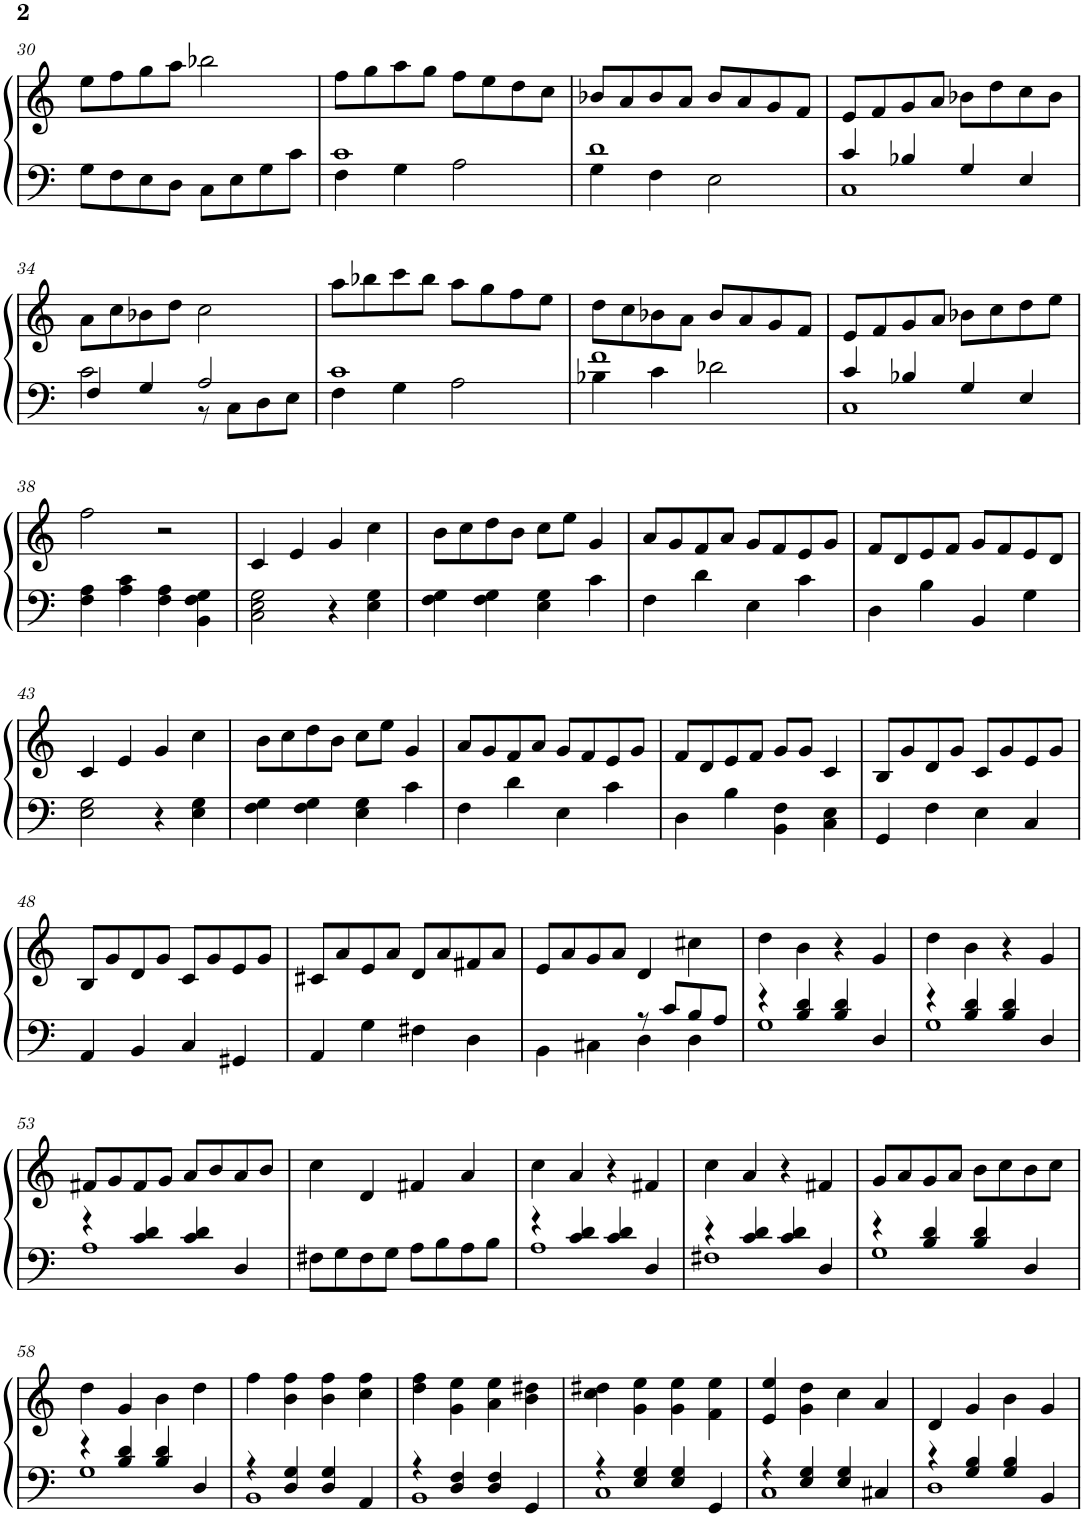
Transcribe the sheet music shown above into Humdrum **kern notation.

**kern	**kern
*part1	*part1
*staff2	*staff1
*I"Piano	*
*I'Pno.	*
!!LO:PB:g=z
*clefF4	*clefG2
*k[]	*k[]
*M2/2	*M2/2
*met(c|)	*met(c|)
=30	=30
8G\L	8ee\L
8F\	8ff\
8E\	8gg\
8D\J	8aa\J
8C\L	2bb-X\
8E\	.
8G\	.
8c\J	.
=31	=31
*^	*
1c	4F\	8ff\L
.	.	8gg\
.	4G\	8aa\
.	.	8gg\J
.	2A\	8ff\L
.	.	8ee\
.	.	8dd\
.	.	8cc\J
=32	=32	=32
1d	4G\	8b-X/L
.	.	8a/
.	4F\	8b-/
.	.	8a/J
.	2E\	8b-/L
.	.	8a/
.	.	8g/
.	.	8f/J
=33	=33	=33
4c/	1C	8e/L
.	.	8f/
4B-X/	.	8g/
.	.	8a/J
4G/	.	8b-X\L
.	.	8dd\
4E/	.	8cc\
.	.	8b-\J
!!LO:LB:g=z
=34	=34	=34
4F/	2c\	8a\L
.	.	8cc\
4G/	.	8b-X\
.	.	8dd\J
2A/	8r	2cc\
.	8C\L	.
.	8D\	.
.	8E\J	.
=35	=35	=35
1c	4F\	8aa\L
.	.	8bb-X\
.	4G\	8ccc\
.	.	8bb-\J
.	2A\	8aa\L
.	.	8gg\
.	.	8ff\
.	.	8ee\J
=36	=36	=36
1f	4B-X\	8dd\L
.	.	8cc\
.	4c\	8b-X\
.	.	8a\J
.	2d-X\	8b-/L
.	.	8a/
.	.	8g/
.	.	8f/J
=37	=37	=37
4c/	1C	8e/L
.	.	8f/
4B-X/	.	8g/
.	.	8a/J
4G/	.	8b-X\L
.	.	8cc\
4E/	.	8dd\
.	.	8ee\J
*v	*v	*
!!LO:LB:g=z
=38	=38
4F\ 4A\	2ff\
4A\ 4c\	.
4F\ 4A\	2r
4BB\ 4F\ 4G\	.
=39	=39
2C\ 2E\ 2G\	4c/
.	4e/
4r	4g/
4E\ 4G\	4cc\
=40	=40
4F\ 4G\	8b\L
.	8cc\
4F\ 4G\	8dd\
.	8b\J
4E\ 4G\	8cc\L
.	8ee\J
4c\	4g/
=41	=41
4F\	8a/L
.	8g/
4d\	8f/
.	8a/J
4E\	8g/L
.	8f/
4c\	8e/
.	8g/J
=42	=42
4D\	8f/L
.	8d/
4B\	8e/
.	8f/J
4BB/	8g/L
.	8f/
4G\	8e/
.	8d/J
!!LO:LB:g=z
=43	=43
2E\ 2G\	4c/
.	4e/
4r	4g/
4E\ 4G\	4cc\
=44	=44
4F\ 4G\	8b\L
.	8cc\
4F\ 4G\	8dd\
.	8b\J
4E\ 4G\	8cc\L
.	8ee\J
4c\	4g/
=45	=45
4F\	8a/L
.	8g/
4d\	8f/
.	8a/J
4E\	8g/L
.	8f/
4c\	8e/
.	8g/J
=46	=46
4D\	8f/L
.	8d/
4B\	8e/
.	8f/J
4BB\ 4F\	8g/L
.	8g/J
4C\ 4E\	4c/
=47	=47
4GG/	8B/L
.	8g/
4F\	8d/
.	8g/J
4E\	8c/L
.	8g/
4C/	8e/
.	8g/J
!!LO:LB:g=z
=48	=48
4AA/	8B/L
.	8g/
4BB/	8d/
.	8g/J
4C/	8c/L
.	8g/
4GG#X/	8e/
.	8g/J
=49	=49
4AA/	8c#X/L
.	8a/
4G\	8e/
.	8a/J
4F#X\	8d/L
.	8a/
4D\	8f#X/
.	8a/J
=50	=50
*^	*
4BB\	2ryy	8e/L
.	.	8a/
4C#X\	.	8g/
.	.	8a/J
8r	4D\	4d/
8c/L	.	.
8B/	4D\	4cc#X\
8A/J	.	.
=51	=51	=51
4r	1G	4dd\
4B/ 4d/	.	4b\
4B/ 4d/	.	4r
4D/	.	4g/
=52	=52	=52
4r	1G	4dd\
4B/ 4d/	.	4b\
4B/ 4d/	.	4r
4D/	.	4g/
!!LO:LB:g=z
=53	=53	=53
4r	1A	8f#X/L
.	.	8g/
4c/ 4d/	.	8f#/
.	.	8g/J
4c/ 4d/	.	8a/L
.	.	8b/
4D/	.	8a/
.	.	8b/J
*v	*v	*
=54	=54
8F#X\L	4cc\
8G\	.
8F#\	4d/
8G\J	.
8A\L	4f#X/
8B\	.
8A\	4a/
8B\J	.
=55	=55
*^	*
4r	1A	4cc\
4c/ 4d/	.	4a/
4c/ 4d/	.	4r
4D/	.	4f#X/
=56	=56	=56
4r	1F#X	4cc\
4c/ 4d/	.	4a/
4c/ 4d/	.	4r
4D/	.	4f#X/
=57	=57	=57
4r	1G	8g/L
.	.	8a/
4B/ 4d/	.	8g/
.	.	8a/J
4B/ 4d/	.	8b\L
.	.	8cc\
4D/	.	8b\
.	.	8cc\J
!!LO:LB:g=z
=58	=58	=58
4r	1G	4dd\
4B/ 4d/	.	4g/
4B/ 4d/	.	4b\
4D/	.	4dd\
=59	=59	=59
4r	1BB	4ff\
4D/ 4G/	.	4b\ 4ff\
4D/ 4G/	.	4b\ 4ff\
4AA/	.	4cc\ 4ff\
=60	=60	=60
4r	1BB	4dd\ 4ff\
4D/ 4F/	.	4g\ 4ee\
4D/ 4F/	.	4a\ 4ee\
4GG/	.	4b\ 4dd#X\
=61	=61	=61
4r	1C	4cc\ 4dd#X\
4E/ 4G/	.	4g\ 4ee\
4E/ 4G/	.	4g\ 4ee\
4GG/	.	4f\ 4ee\
=62	=62	=62
4r	1C	4e/ 4ee/
4E/ 4G/	.	4g\ 4dd\
4E/ 4G/	.	4cc\
4C#X/	.	4a/
=63	=63	=63
4r	1D	4d/
4G/ 4B/	.	4g/
4G/ 4B/	.	4b\
4BB/	.	4g/
*v	*v	*
=	=
*-	*-
